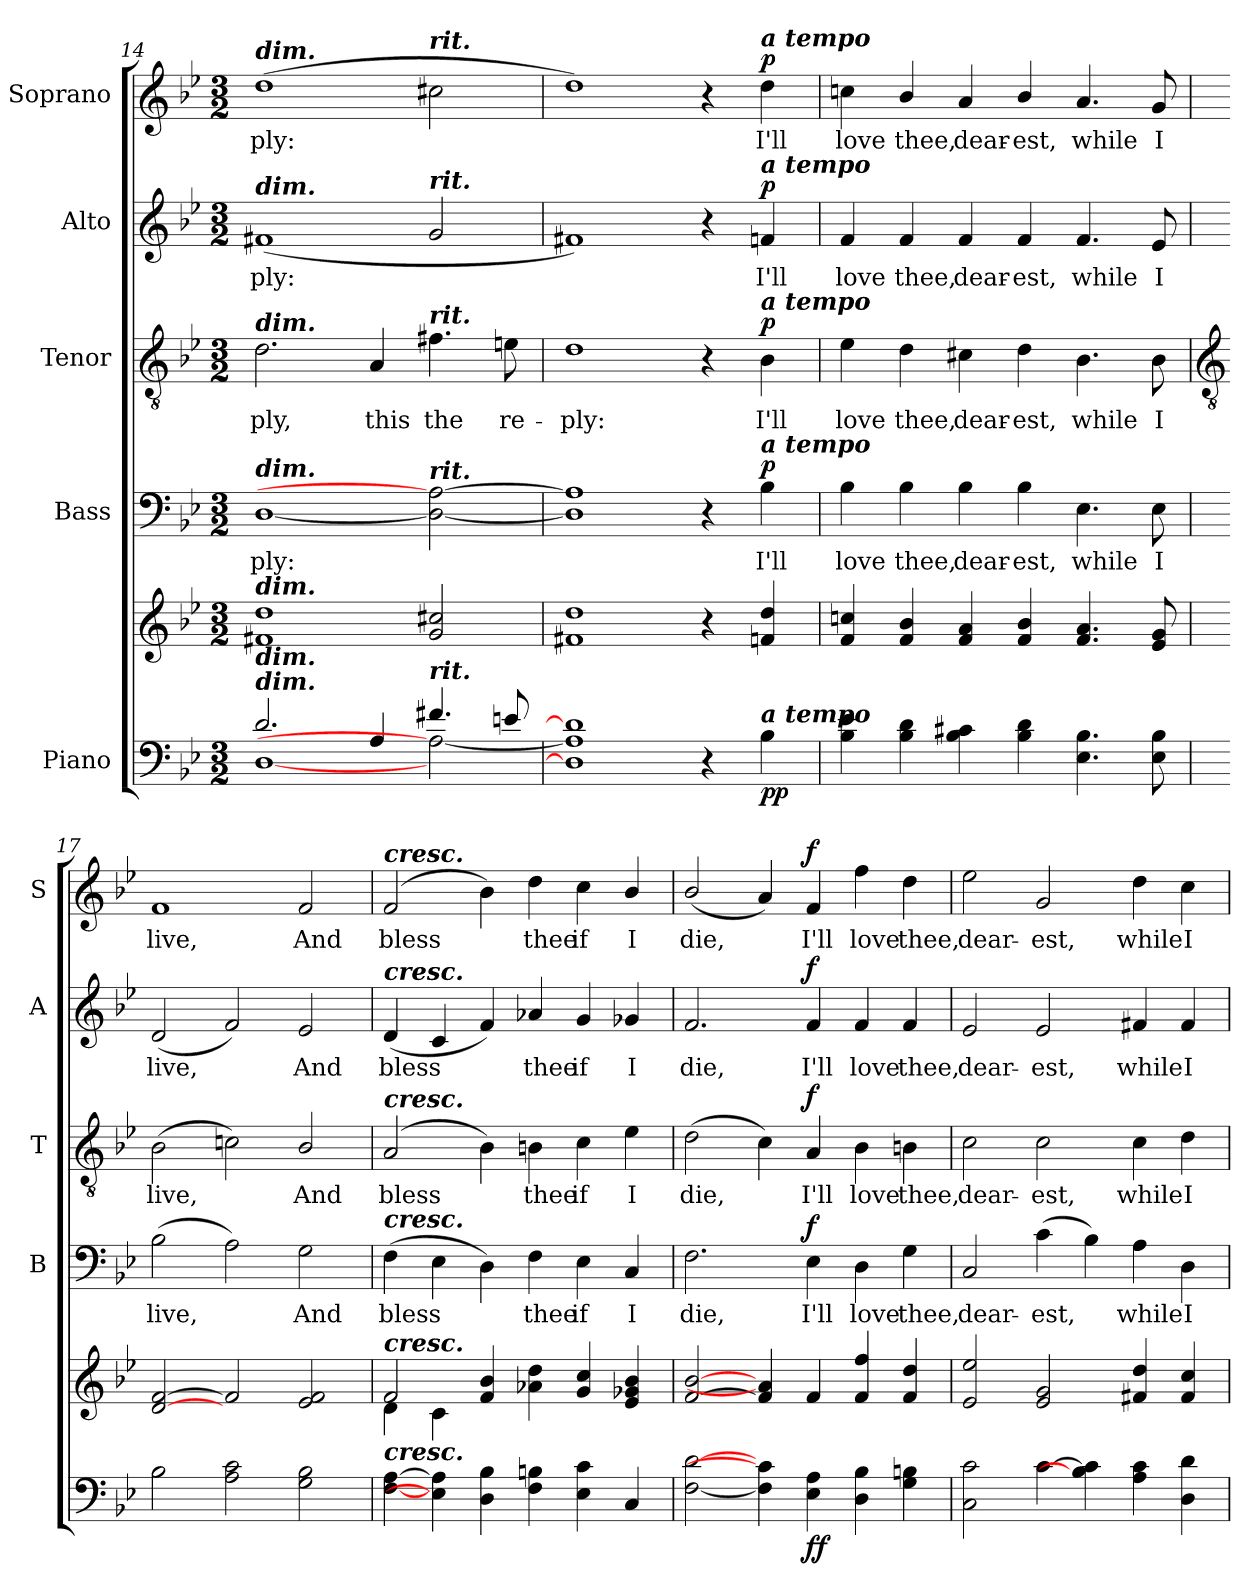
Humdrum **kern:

**kern	**kern	**dynam	**kern	**text	**dynam	**kern	**text	**dynam	**kern	**text	**dynam	**kern	**text	**dynam
*part5	*part5	*part5	*part4	*part4	*part4	*part3	*part3	*part3	*part2	*part2	*part2	*part1	*part1	*part1
*staff6	*staff5	*staff5/6	*staff4	*staff4	*staff4	*staff3	*staff3	*staff3	*staff2	*staff2	*staff2	*staff1	*staff1	*staff1
*I"Piano	*	*	*I"Bass	*	*	*I"Tenor	*	*	*I"Alto	*	*	*I"Soprano	*	*
*	*	*	*I'B	*	*	*I'T	*	*	*I'A	*	*	*I'S	*	*
*clefF4	*clefG2	*	*clefF4	*	*	*clefGv2	*	*	*clefG2	*	*	*clefG2	*	*
*k[b-e-]	*k[b-e-]	*	*k[b-e-]	*	*	*k[b-e-]	*	*	*k[b-e-]	*	*	*k[b-e-]	*	*
*B-:	*B-:	*	*B-:	*	*	*B-:	*	*	*B-:	*	*	*B-:	*	*
*M3/2	*M3/2	*	*M3/2	*	*	*M3/2	*	*	*M3/2	*	*	*M3/2	*	*
=14	=14	=14	=14	=14	=14	=14	=14	=14	=14	=14	=14	=14	=14	=14
*^	*	*	*	*	*	*	*	*	*	*	*	*	*	*
!	!	!	!	!	!	!	!	!	!	!	!	!	!LO:TX:a:Bi:t=dim.	!	!
!	!	!	!	!	!	!	!	!	!	!LO:TX:a:Bi:t=dim.	!	!	!	!	!
!	!	!	!	!	!	!	!LO:TX:a:Bi:t=dim.	!	!	!	!	!	!	!	!
!	!	!	!	!LO:TX:a:Bi:t=dim.	!	!	!	!	!	!	!	!	!	!	!
!	!	!LO:TX:a:Bi:t=dim.	!	!	!	!	!	!	!	!	!	!	!	!	!
!LO:TX:a:Bi:t=dim.	!	!	!	!	!	!	!	!	!	!	!	!	!	!	!
!LO:TX:a:Bi:t=dim.	!	!	!	!	!	!	!	!	!	!	!	!	!	!	!
!	!	!	!	!	!LO:LY:b	!	!	!LO:LY:b	!	!	!LO:LY:b	!	!	!LO:LY:b	!
2.d/	[1D/	1f#X 1dd	.	[1D/	-ply:	.	2.d	-ply,	.	(<1f#X	-ply:	.	(>1dd	-ply:	.
!	!	!	!	!	!	!	!	!LO:LY:b	!	!	!	!	!	!	!
4A/	.	.	.	.	.	.	4A	this	.	.	.	.	.	.	.
!	!	!	!	!	!	!	!	!	!	!	!	!	!LO:TX:a:Bi:t=rit.	!	!
!	!	!	!	!	!	!	!	!	!	!LO:TX:a:Bi:t=rit.	!	!	!	!	!
!	!	!	!	!	!	!	!LO:TX:a:Bi:t=rit.	!	!	!	!	!	!	!	!
!	!	!	!	!LO:TX:a:Bi:t=rit.	!	!	!	!	!	!	!	!	!	!	!
!LO:TX:a:Bi:t=rit.	!	!	!	!	!	!	!	!	!	!	!	!	!	!	!
!	!	!	!	!	!	!	!	!LO:LY:b	!	!	!	!	!	!	!
4.f#X/	2A\_	2g 2cc#X	.	2D_ 2A_	.	.	4.f#X	the	.	2g	.	.	2cc#X	.	.
!	!	!	!	!	!	!	!	!LO:LY:b	!	!	!	!	!	!	!
8en/	.	.	.	.	.	.	8en	re-	.	.	.	.	.	.	.
*v	*v	*	*	*	*	*	*	*	*	*	*	*	*	*	*
=15	=15	=15	=15	=15	=15	=15	=15	=15	=15	=15	=15	=15	=15	=15
!	!	!	!	!	!	!	!LO:LY:b	!	!	!	!	!	!	!
1D\] 1A\] 1d\]	1f#X 1dd	.	1D] 1A]	.	.	1d	-ply:	.	1f#X)	.	.	1dd)	.	.
4r	4r	.	4r	.	.	4r	.	.	4r	.	.	4r	.	.
!	!	!	!	!	!	!	!	!	!	!	!	!LO:TX:a:Bi:t=a tempo	!	!
!	!	!	!	!	!	!	!	!	!LO:TX:a:Bi:t=a tempo	!	!	!	!	!
!	!	!	!	!	!	!LO:TX:a:Bi:t=a tempo	!	!	!	!	!	!	!	!
!	!	!	!LO:TX:a:Bi:t=a tempo	!	!	!	!	!	!	!	!	!	!	!
!LO:TX:a:Bi:t=a tempo	!	!	!	!	!	!	!	!	!	!	!	!	!	!
!	!	!LO:DY:b=2	!	!LO:LY:b	!	!	!LO:LY:b	!	!	!LO:LY:b	!	!	!LO:LY:b	!
!	!	!LO:DY:n=1:b	!	!	!LO:DY:b	!	!	!LO:DY:b	!	!	!LO:DY:b	!	!	!LO:DY:b
4B-\	4fn 4dd	p p	4B-	I'll	p	4B-	I'll	p	4fn	I'll	p	4dd	I'll	p
=16	=16	=16	=16	=16	=16	=16	=16	=16	=16	=16	=16	=16	=16	=16
!	!	!	!	!LO:LY:b	!	!	!LO:LY:b	!	!	!LO:LY:b	!	!	!LO:LY:b	!
4B-\ 4e-\	4f 4ccn	.	4B-	love	.	4e-	love	.	4f	love	.	4ccn	love	.
!	!	!	!	!LO:LY:b	!	!	!LO:LY:b	!	!	!LO:LY:b	!	!	!LO:LY:b	!
4B-\ 4d\	4f/ 4b-/	.	4B-	thee,	.	4d	thee,	.	4f	thee,	.	4b-/	thee,	.
!	!	!	!	!LO:LY:b	!	!	!LO:LY:b	!	!	!LO:LY:b	!	!	!LO:LY:b	!
4B-\ 4c#X\	4f 4a	.	4B-	dear-	.	4c#X	dear-	.	4f	dear-	.	4a	dear-	.
!	!	!	!	!LO:LY:b	!	!	!LO:LY:b	!	!	!LO:LY:b	!	!	!LO:LY:b	!
4B-\ 4d\	4f/ 4b-/	.	4B-	-est,	.	4d	-est,	.	4f	-est,	.	4b-/	-est,	.
!	!	!	!	!LO:LY:b	!	!	!LO:LY:b	!	!	!LO:LY:b	!	!	!LO:LY:b	!
4.E-\ 4.B-\	4.f 4.a	.	4.E-	while	.	4.B-	while	.	4.f	while	.	4.a	while	.
!	!	!	!	!LO:LY:b	!	!	!LO:LY:b	!	!	!LO:LY:b	!	!	!LO:LY:b	!
8E-\ 8B-\	8e- 8g	.	8E-	I	.	8B-	I	.	8e-	I	.	8g	I	.
!!LO:LB:g=z
=17	=17	=17	=17	=17	=17	=17	=17	=17	=17	=17	=17	=17	=17	=17
*	*	*	*	*	*	*clefGv2	*	*	*	*	*	*	*	*
*	*^	*	*	*	*	*	*	*	*	*	*	*	*	*
!	!	!LO:N:vis=1	!	!	!LO:LY:b	!	!	!LO:LY:b	!	!	!LO:LY:b	!	!	!LO:LY:b	!
2B-	[2d [2f	1.ryy	.	(>2B-	live,	.	(>2B-	live,	.	(<2d	live,	.	1f	live,	.
2A 2c	2f]	.	.	2A)	.	.	2cn)	.	.	2f)	.	.	.	.	.
!	!	!	!	!	!LO:LY:b	!	!	!LO:LY:b	!	!	!LO:LY:b	!	!	!LO:LY:b	!
2G 2B-	2e- 2f	.	.	2G	And	.	2B-/	And	.	2e-	And	.	2f	And	.
=18	=18	=18	=18	=18	=18	=18	=18	=18	=18	=18	=18	=18	=18	=18	=18
!	!	!	!	!	!	!	!	!	!	!	!	!	!LO:TX:a:Bi:t=cresc.	!	!
!	!	!	!	!	!	!	!	!	!	!LO:TX:a:Bi:t=cresc.	!	!	!	!	!
!	!	!	!	!	!	!	!LO:TX:a:Bi:t=cresc.	!	!	!	!	!	!	!	!
!	!	!	!	!LO:TX:a:Bi:t=cresc.	!	!	!	!	!	!	!	!	!	!	!
!	!LO:TX:a:Bi:t=cresc.	!	!	!	!	!	!	!	!	!	!	!	!	!	!
!LO:TX:a:Bi:t=cresc.	!	!	!	!	!	!	!	!	!	!	!	!	!	!	!
!	!	!	!	!	!LO:LY:b	!	!	!LO:LY:b	!	!	!LO:LY:b	!	!	!LO:LY:b	!
[4F [4A	2f	4d\	.	(>4F	bless	.	(<2A	bless	.	(<4d	bless	.	(<2f	bless	.
4E-] 4A]	.	4c\	.	4E-	.	.	.	.	.	4c	.	.	.	.	.
4D 4B-	4f 4b-	1ryy	.	4D)	.	.	4B-)	.	.	4f)	.	.	4b-)	.	.
!	!	!	!	!	!LO:LY:b	!	!	!LO:LY:b	!	!	!LO:LY:b	!	!	!LO:LY:b	!
4F 4Bn	4a-X 4dd	.	.	4F	thee	.	4Bn	thee	.	4a-X	thee	.	4dd	thee	.
!	!	!	!	!	!LO:LY:b	!	!	!LO:LY:b	!	!	!LO:LY:b	!	!	!LO:LY:b	!
4E- 4c	4g 4cc	.	.	4E-	if	.	4c	if	.	4g	if	.	4cc	if	.
!	!	!	!	!	!LO:LY:b	!	!	!LO:LY:b	!	!	!LO:LY:b	!	!	!LO:LY:b	!
4C	4e-/ 4g-X/ 4b-/	.	.	4C	I	.	4e-	I	.	4g-X	I	.	4b-/	I	.
=19	=19	=19	=19	=19	=19	=19	=19	=19	=19	=19	=19	=19	=19	=19	=19
!	!	!LO:N:vis=1	!	!	!LO:LY:b	!	!	!LO:LY:b	!	!	!LO:LY:b	!	!	!LO:LY:b	!
[2F [2d	[2f/ [2b-/	1.ryy	.	2.F	die,	.	(>2d	die,	.	2.f	die,	.	(<2b-/	die,	.
4F] 4c]	4f] 4a]	.	.	.	.	.	4c)	.	.	.	.	.	4a)	.	.
!	!	!	!LO:DY:b=2	!	!LO:LY:b	!	!	!LO:LY:b	!	!	!LO:LY:b	!	!	!LO:LY:b	!
!	!	!	!LO:DY:n=1:b	!	!	!LO:DY:b	!	!	!LO:DY:b	!	!	!LO:DY:b	!	!	!LO:DY:b
4E- 4A	4f	.	f f	4E-	I'll	f	4A	I'll	f	4f	I'll	f	4f	I'll	f
!	!	!	!	!	!LO:LY:b	!	!	!LO:LY:b	!	!	!LO:LY:b	!	!	!LO:LY:b	!
4D 4B-	4f 4ff	.	.	4D	love	.	4B-	love	.	4f	love	.	4ff	love	.
!	!	!	!	!	!LO:LY:b	!	!	!LO:LY:b	!	!	!LO:LY:b	!	!	!LO:LY:b	!
4G 4Bn	4f 4dd	.	.	4G	thee,	.	4Bn	thee,	.	4f	thee,	.	4dd	thee,	.
=20	=20	=20	=20	=20	=20	=20	=20	=20	=20	=20	=20	=20	=20	=20	=20
!	!	!LO:N:vis=1	!	!	!LO:LY:b	!	!	!LO:LY:b	!	!	!LO:LY:b	!	!	!LO:LY:b	!
2C 2c	2e- 2ee-	1.ryy	.	2C	dear-	.	2c	dear-	.	2e-	dear-	.	2ee-	dear-	.
!	!	!	!	!	!LO:LY:b	!	!	!LO:LY:b	!	!	!LO:LY:b	!	!	!LO:LY:b	!
[4c	2e- 2g	.	.	(>4c	-est,	.	2c	-est,	.	2e-	-est,	.	2g	-est,	.
4B-] 4c]	.	.	.	4B-)	.	.	.	.	.	.	.	.	.	.	.
!	!	!	!	!	!LO:LY:b	!	!	!LO:LY:b	!	!	!LO:LY:b	!	!	!LO:LY:b	!
4A 4c	4f#X 4dd	.	.	4A	while	.	4c	while	.	4f#X	while	.	4dd	while	.
!	!	!	!	!	!LO:LY:b	!	!	!LO:LY:b	!	!	!LO:LY:b	!	!	!LO:LY:b	!
4D 4d	4f# 4cc	.	.	4D	I	.	4d	I	.	4f#	I	.	4cc	I	.
*	*v	*v	*	*	*	*	*	*	*	*	*	*	*	*	*
=	=	=	=	=	=	=	=	=	=	=	=	=	=	=
*-	*-	*-	*-	*-	*-	*-	*-	*-	*-	*-	*-	*-	*-	*-
